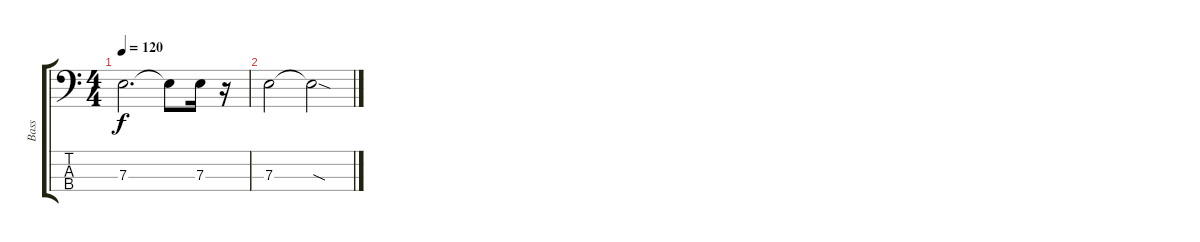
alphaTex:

\track ("Bass" "Bass") {instrument electricbasspick}
\staff {score tabs}
\tuning (G2 D2 A1 E1) {hide}
\ts (4 4)
\tempo 120
\clef f4
\ks c
7.3.2{d dy f} 7.3{t}.8 7.3.16 r.16 |
7.3.2 7.3{sod t}.2
